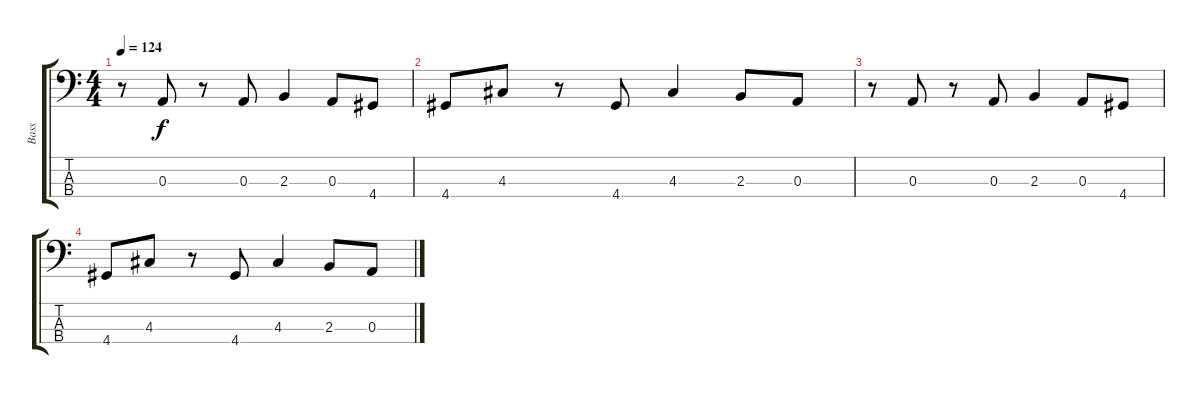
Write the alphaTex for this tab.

\track ("Bass" "Bass") {instrument electricbasspick}
\staff {score tabs}
\tuning (G2 D2 A1 E1) {hide}
\ts (4 4)
\tempo 124
\clef f4
\ks c
r.8{dy f volume 4} 0.3.8 r.8 0.3.8 2.3.4 0.3.8 4.4.8 |
4.4.8{volume 2} 4.3.8 r.8 4.4.8 4.3.4 2.3.8 0.3.8 |
r.8{volume 2} 0.3.8 r.8 0.3.8 2.3.4 0.3.8 4.4.8 |
4.4.8{volume 1} 4.3.8 r.8 4.4.8 4.3.4 2.3.8 0.3.8
